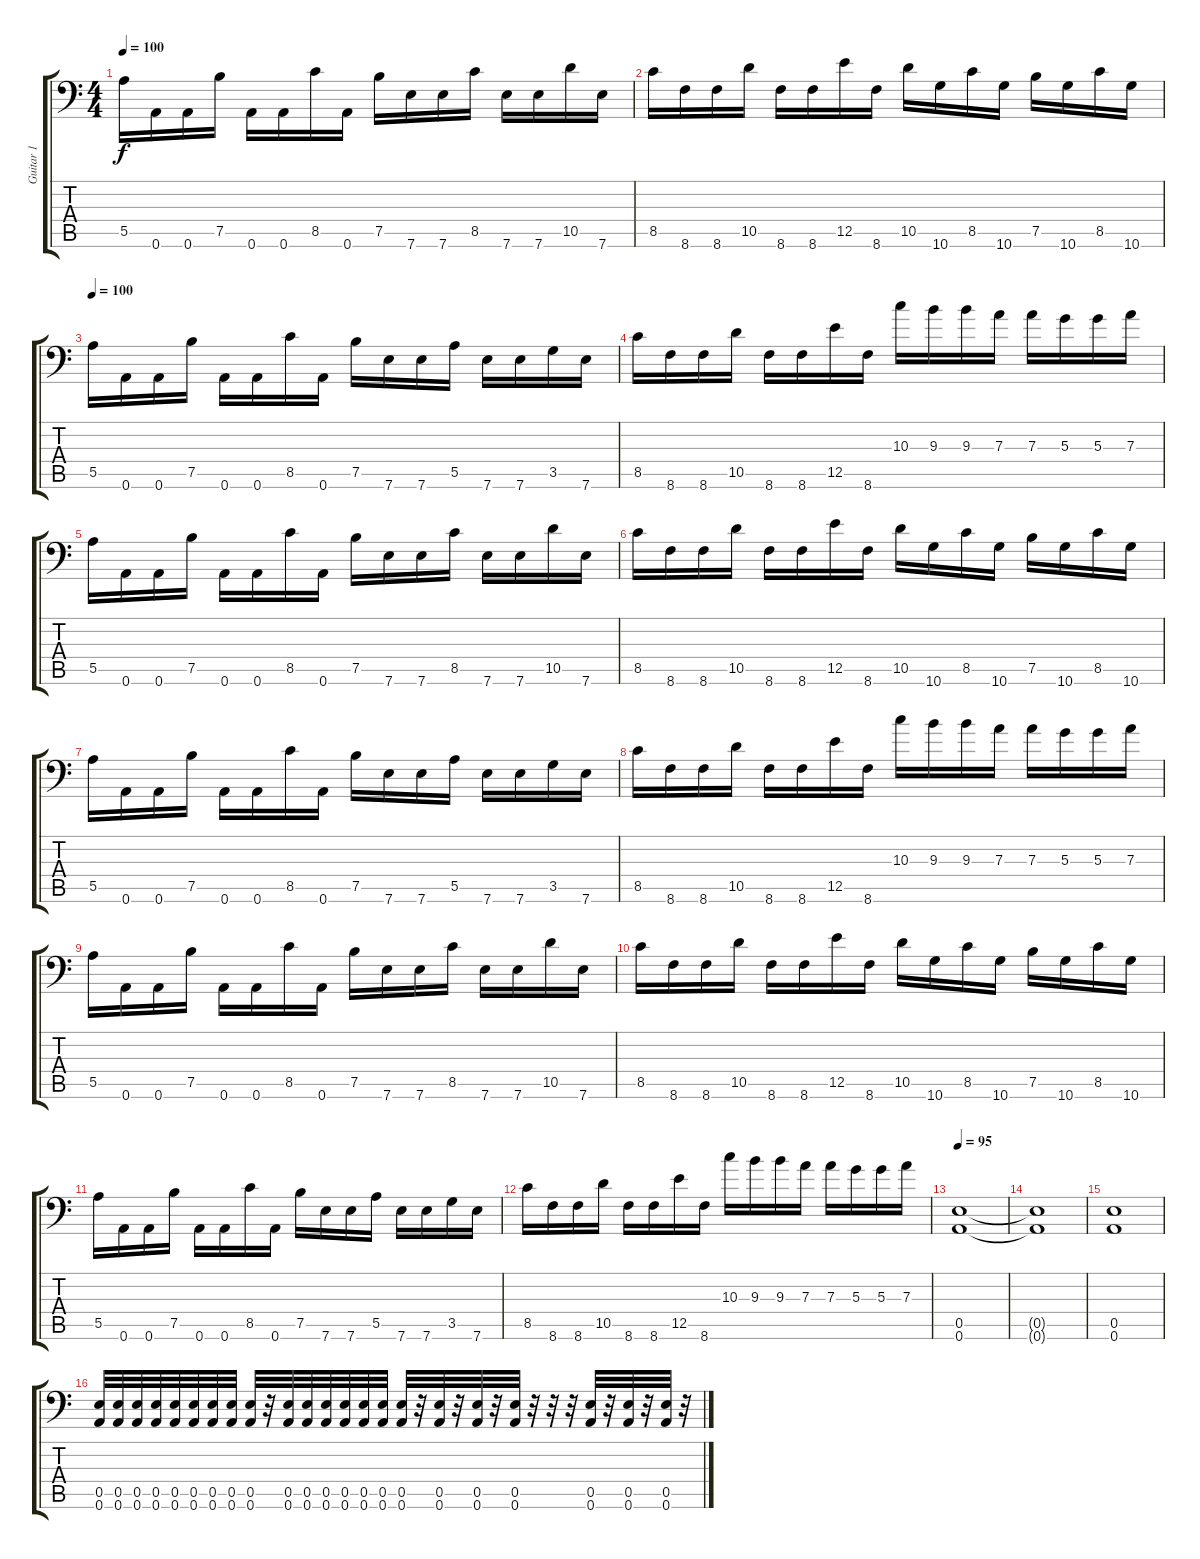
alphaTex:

\track ("Guitar 1" "Guitar 1") {instrument overdrivenguitar}
\staff {score tabs}
\tuning (B3 Gb3 D3 A2 E2 A1) {hide}
\ts (4 4)
\tempo 100
\clef f4
\ks c
5.5.16{dy f} 0.6.16 0.6.16 7.5.16 0.6.16 0.6.16 8.5.16 0.6.16 7.5.16 7.6.16 7.6.16 8.5.16 7.6.16 7.6.16 10.5.16 7.6.16 |
8.5.16 8.6.16 8.6.16 10.5.16 8.6.16 8.6.16 12.5.16 8.6.16 10.5.16 10.6.16 8.5.16 10.6.16 7.5.16 10.6.16 8.5.16 10.6.16 |
\tempo 100
5.5.16 0.6.16 0.6.16 7.5.16 0.6.16 0.6.16 8.5.16 0.6.16 7.5.16 7.6.16 7.6.16 5.5.16 7.6.16 7.6.16 3.5.16 7.6.16 |
8.5.16 8.6.16 8.6.16 10.5.16 8.6.16 8.6.16 12.5.16 8.6.16 10.3.16 9.3.16 9.3.16 7.3.16 7.3.16 5.3.16 5.3.16 7.3.16 |
5.5.16 0.6.16 0.6.16 7.5.16 0.6.16 0.6.16 8.5.16 0.6.16 7.5.16 7.6.16 7.6.16 8.5.16 7.6.16 7.6.16 10.5.16 7.6.16 |
8.5.16 8.6.16 8.6.16 10.5.16 8.6.16 8.6.16 12.5.16 8.6.16 10.5.16 10.6.16 8.5.16 10.6.16 7.5.16 10.6.16 8.5.16 10.6.16 |
5.5.16 0.6.16 0.6.16 7.5.16 0.6.16 0.6.16 8.5.16 0.6.16 7.5.16 7.6.16 7.6.16 5.5.16 7.6.16 7.6.16 3.5.16 7.6.16 |
8.5.16 8.6.16 8.6.16 10.5.16 8.6.16 8.6.16 12.5.16 8.6.16 10.3.16 9.3.16 9.3.16 7.3.16 7.3.16 5.3.16 5.3.16 7.3.16 |
5.5.16 0.6.16 0.6.16 7.5.16 0.6.16 0.6.16 8.5.16 0.6.16 7.5.16 7.6.16 7.6.16 8.5.16 7.6.16 7.6.16 10.5.16 7.6.16 |
8.5.16 8.6.16 8.6.16 10.5.16 8.6.16 8.6.16 12.5.16 8.6.16 10.5.16 10.6.16 8.5.16 10.6.16 7.5.16 10.6.16 8.5.16 10.6.16 |
5.5.16 0.6.16 0.6.16 7.5.16 0.6.16 0.6.16 8.5.16 0.6.16 7.5.16 7.6.16 7.6.16 5.5.16 7.6.16 7.6.16 3.5.16 7.6.16 |
8.5.16 8.6.16 8.6.16 10.5.16 8.6.16 8.6.16 12.5.16 8.6.16 10.3.16 9.3.16 9.3.16 7.3.16 7.3.16 5.3.16 5.3.16 7.3.16 |
\tempo 95
(0.5 0.6).1 |
(0.5{t} 0.6{t}).1 |
(0.5 0.6).1 |
(0.5 0.6).32 (0.5 0.6).32 (0.5 0.6).32 (0.5 0.6).32 (0.5 0.6).32 (0.5 0.6).32 (0.5 0.6).32 (0.5 0.6).32 (0.5 0.6).32 r.32 (0.5 0.6).32 (0.5 0.6).32 (0.5 0.6).32 (0.5 0.6).32 (0.5 0.6).32 (0.5 0.6).32 (0.5 0.6).32 r.32 (0.5 0.6).32 r.32 (0.5 0.6).32 r.32 (0.5 0.6).32 r.32 r.32 r.32 (0.5 0.6).32 r.32 (0.5 0.6).32 r.32 (0.5 0.6).32 r.32
